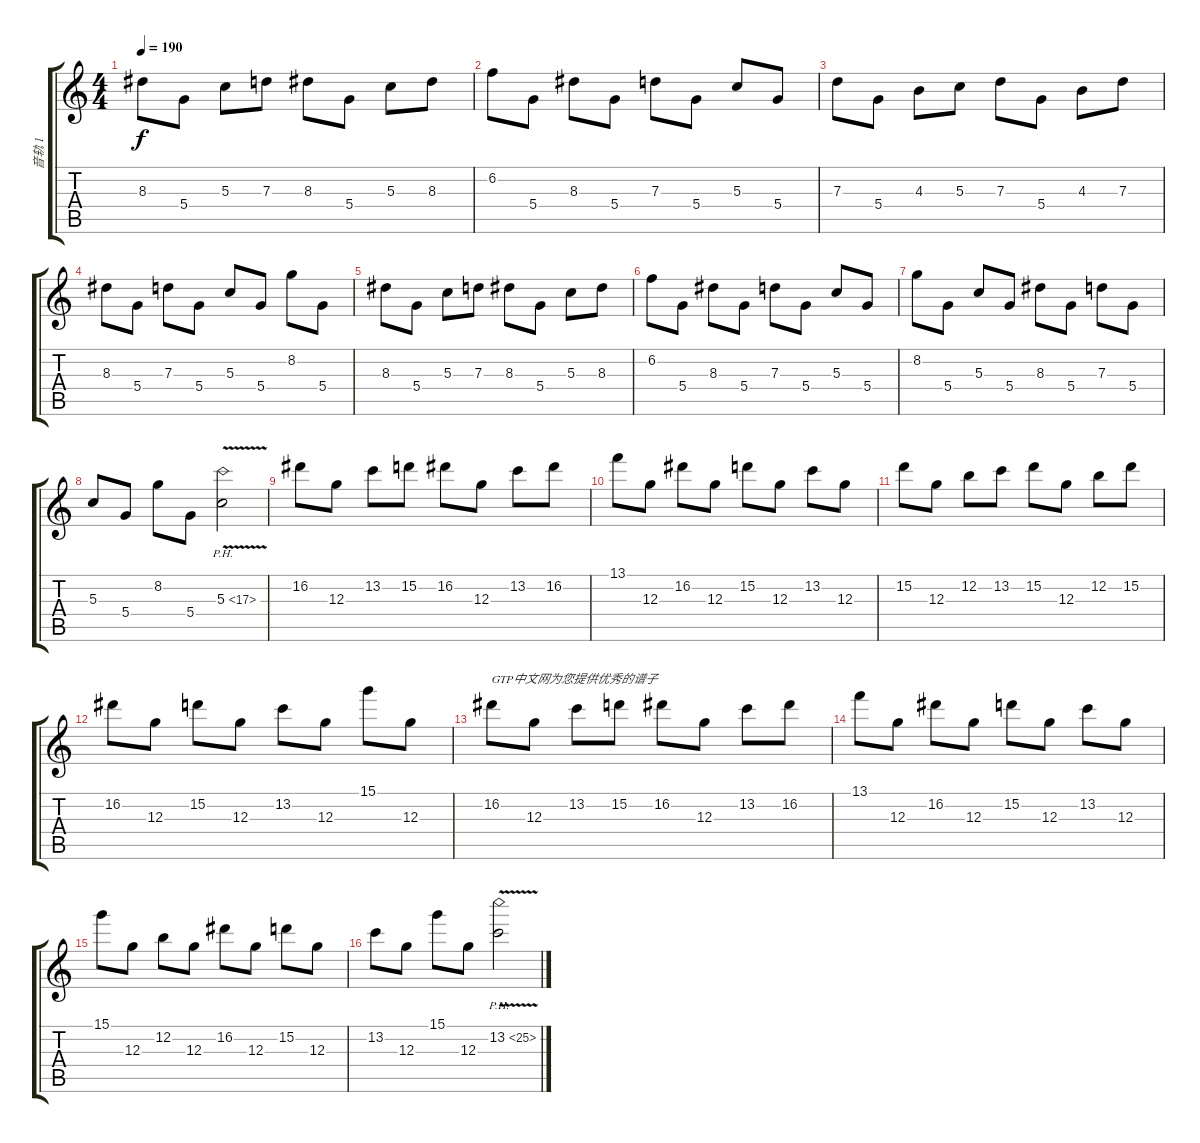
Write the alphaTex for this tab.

\track ("音轨 1" "音轨 1") {instrument overdrivenguitar}
\staff {score tabs}
\tuning (E4 B3 G3 D3 A2 E2) {hide}
\ts (4 4)
\tempo 190
\clef g2
\ks c
8.3.8{dy f} 5.4.8 5.3.8 7.3.8 8.3.8 5.4.8 5.3.8 8.3.8 |
6.2.8 5.4.8 8.3.8 5.4.8 7.3.8 5.4.8 5.3.8 5.4.8 |
7.3.8 5.4.8 4.3.8 5.3.8 7.3.8 5.4.8 4.3.8 7.3.8 |
8.3.8 5.4.8 7.3.8 5.4.8 5.3.8 5.4.8 8.2.8 5.4.8 |
8.3.8 5.4.8 5.3.8 7.3.8 8.3.8 5.4.8 5.3.8 8.3.8 |
6.2.8 5.4.8 8.3.8 5.4.8 7.3.8 5.4.8 5.3.8 5.4.8 |
8.2.8 5.4.8 5.3.8 5.4.8 8.3.8 5.4.8 7.3.8 5.4.8 |
5.3.8 5.4.8 8.2.8 5.4.8 5.3{ph 12 v}.2 |
16.2.8 12.3.8 13.2.8 15.2.8 16.2.8 12.3.8 13.2.8 16.2.8 |
13.1.8 12.3.8 16.2.8 12.3.8 15.2.8 12.3.8 13.2.8 12.3.8 |
15.2.8 12.3.8 12.2.8 13.2.8 15.2.8 12.3.8 12.2.8 15.2.8 |
16.2.8 12.3.8 15.2.8 12.3.8 13.2.8 12.3.8 15.1.8 12.3.8 |
16.2.8{txt "GTP中文网为您提供优秀的谱子"} 12.3.8 13.2.8 15.2.8 16.2.8 12.3.8 13.2.8 16.2.8 |
13.1.8 12.3.8 16.2.8 12.3.8 15.2.8 12.3.8 13.2.8 12.3.8 |
15.1.8 12.3.8 12.2.8 12.3.8 16.2.8 12.3.8 15.2.8 12.3.8 |
13.2.8 12.3.8 15.1.8 12.3.8 13.2{ph 12 v}.2
